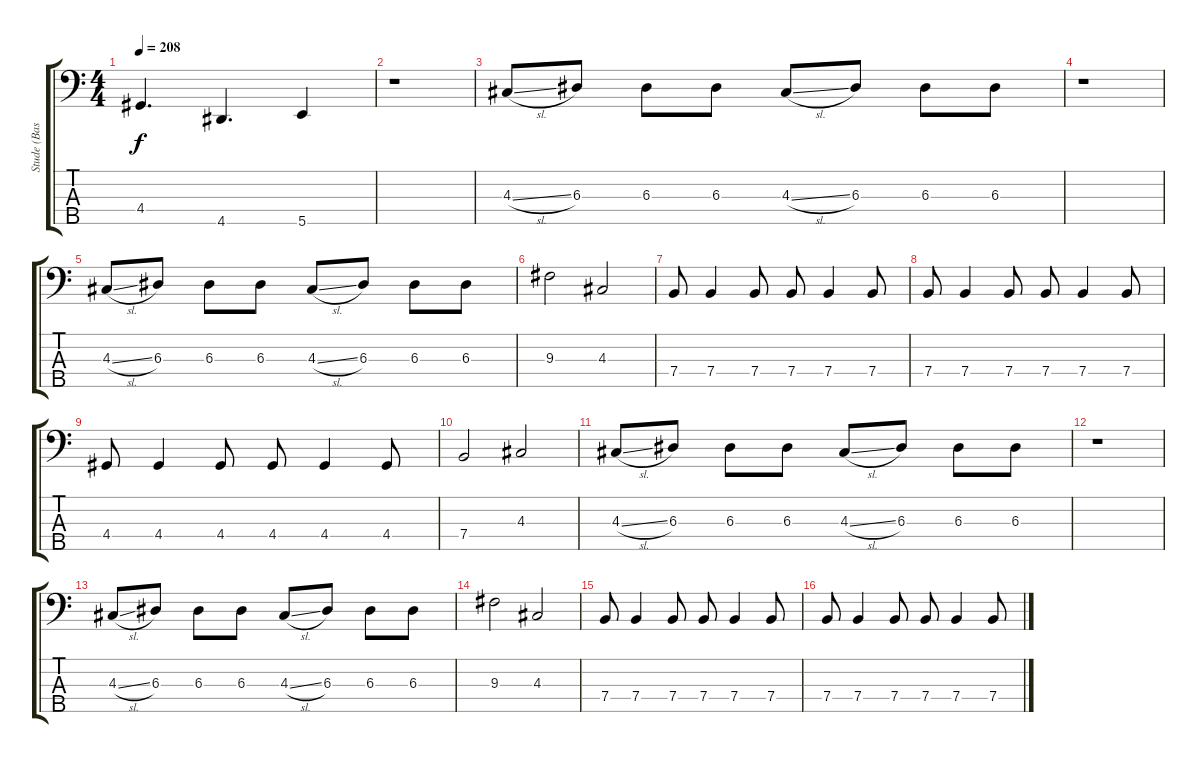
\track ("Stude (Bass)" "Stude (Bas") {instrument electricbasspick}
\staff {score tabs}
\tuning (G2 D2 A1 E1 B0) {hide}
\ts (4 4)
\tempo 208
\clef f4
\ks c
4.4.4{d dy f} 4.5.4{d} 5.5.4 |
r.1 |
4.3{sl}.8 6.3.8 6.3.8 6.3.8 4.3{sl}.8 6.3.8 6.3.8 6.3.8 |
r.1 |
4.3{sl}.8 6.3.8 6.3.8 6.3.8 4.3{sl}.8 6.3.8 6.3.8 6.3.8 |
9.3.2 4.3.2 |
7.4.8 7.4.4 7.4.8 7.4.8 7.4.4 7.4.8 |
7.4.8 7.4.4 7.4.8 7.4.8 7.4.4 7.4.8 |
4.4.8 4.4.4 4.4.8 4.4.8 4.4.4 4.4.8 |
7.4.2 4.3.2 |
4.3{sl}.8 6.3.8 6.3.8 6.3.8 4.3{sl}.8 6.3.8 6.3.8 6.3.8 |
r.1 |
4.3{sl}.8 6.3.8 6.3.8 6.3.8 4.3{sl}.8 6.3.8 6.3.8 6.3.8 |
9.3.2 4.3.2 |
7.4.8 7.4.4 7.4.8 7.4.8 7.4.4 7.4.8 |
7.4.8 7.4.4 7.4.8 7.4.8 7.4.4 7.4.8
